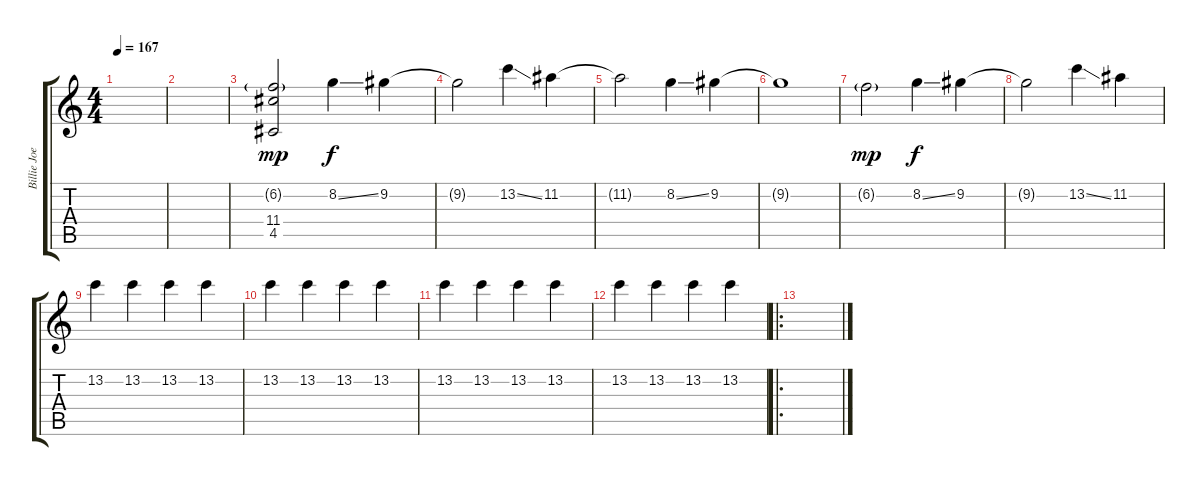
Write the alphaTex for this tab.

\track ("Billie Joe Armstrong (Solo)" "Billie Joe") {instrument acousticguitarnylon}
\staff {score tabs}
\tuning (E4 B3 G3 D3 A2 E2) {hide}
\ts (4 4)
\tempo 167
\clef g2
\ks c
|
|
(6.2{g} 11.4 4.5).2{dy mp volume 10} 8.2{ss}.4{dy f} 9.2.4 |
9.2{t}.2 13.2{ss}.4 11.2.4 |
11.2{t}.2 8.2{ss}.4 9.2.4 |
9.2{t}.1 |
6.2{g}.2{dy mp} 8.2{ss}.4{dy f} 9.2.4 |
9.2{t}.2 13.2{ss}.4 11.2.4 |
13.2.4 13.2.4 13.2.4 13.2.4 |
13.2.4 13.2.4 13.2.4 13.2.4 |
13.2.4 13.2.4 13.2.4 13.2.4 |
13.2.4 13.2.4 13.2.4 13.2.4 |
\ro
